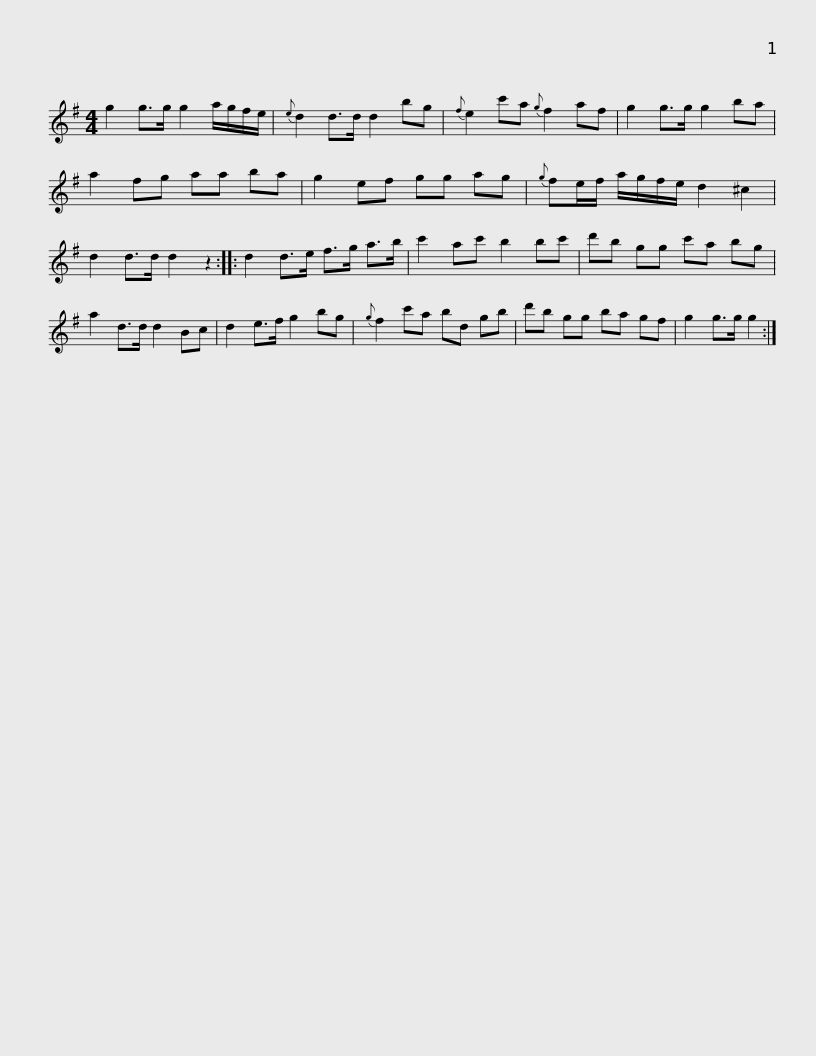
X:1
L:1/8
M:4/4
I:linebreak $
K:G
V:1 treble
V:1
 g2 g>g g2 a/g/f/e/ |{e} d2 d>d d2 bg |{f} e2 c'a{g} f2 af | g2 g>g g2 ba | a2 fg aa ba |$ %5
 g2 ef gg ag |{g} fe/f/ a/g/f/e/ d2 ^c2 | d2 d>d d2 z2 :: d2 d>e f>g a>b | c'2 ac' b2 bc' |$ %10
 d'b gg c'a bg | a2 d>d d2 Bc | d2 e>f g2 bg |{g} f2 c'a bd gb | d'b gg ba gf |$ %15
 g2 g>g g2 :| %16
